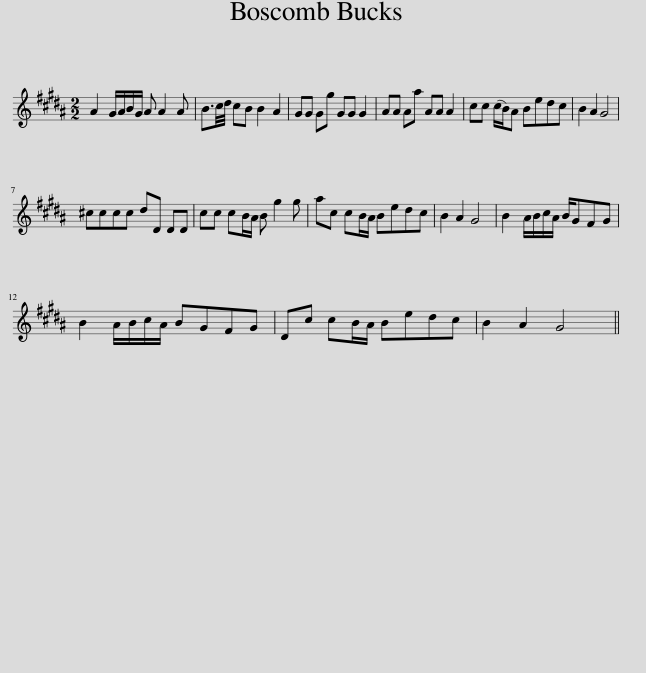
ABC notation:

X:1
L:1/8
M:2/2
I:linebreak $
K:B
V:1 treble
V:1
 A2 G/A/B/G/ A A2 A | B3/2c/4d/4 cB B2 A2 | GG Gg GG G2 | AA Aa AA A2 | cc (c/B/)A Bedc | %5
 B2 A2 G4 |$ ^cccc dD DD | cc cB/A/ B g2 g | ac cB/A/ Bedc | B2 A2 G4 | %10
 B2 A/B/c/A/ B/GFG |$ B2 A/B/c/A/ BGFG | Dc cB/A/ Bedc | B2 A2 G4 || %14
